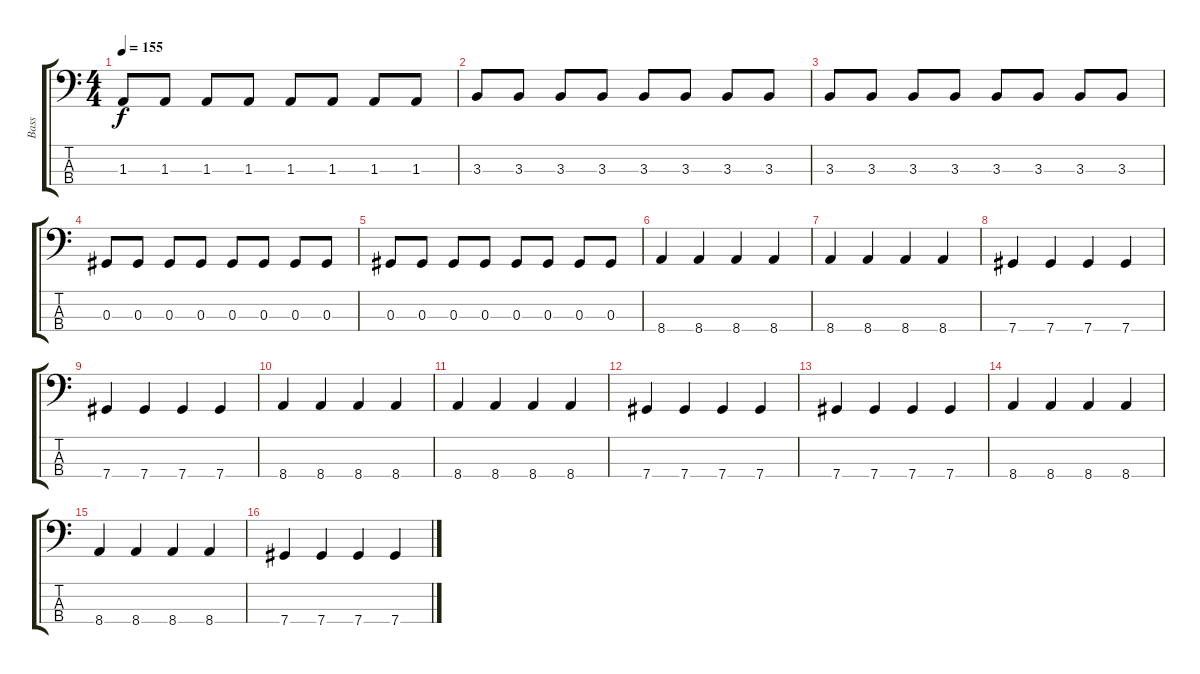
\track ("Bass" "Bass") {instrument electricbasspick}
\staff {score tabs}
\tuning (Gb2 Db2 Ab1 Db1) {hide}
\ts (4 4)
\tempo 155
\clef f4
\ks c
1.3.8{dy f} 1.3.8 1.3.8 1.3.8 1.3.8 1.3.8 1.3.8 1.3.8 |
3.3.8 3.3.8 3.3.8 3.3.8 3.3.8 3.3.8 3.3.8 3.3.8 |
3.3.8 3.3.8 3.3.8 3.3.8 3.3.8 3.3.8 3.3.8 3.3.8 |
0.3.8 0.3.8 0.3.8 0.3.8 0.3.8 0.3.8 0.3.8 0.3.8 |
0.3.8 0.3.8 0.3.8 0.3.8 0.3.8 0.3.8 0.3.8 0.3.8 |
8.4.4 8.4.4 8.4.4 8.4.4 |
8.4.4 8.4.4 8.4.4 8.4.4 |
7.4.4 7.4.4 7.4.4 7.4.4 |
7.4.4 7.4.4 7.4.4 7.4.4 |
8.4.4 8.4.4 8.4.4 8.4.4 |
8.4.4 8.4.4 8.4.4 8.4.4 |
7.4.4 7.4.4 7.4.4 7.4.4 |
7.4.4 7.4.4 7.4.4 7.4.4 |
8.4.4 8.4.4 8.4.4 8.4.4 |
8.4.4 8.4.4 8.4.4 8.4.4 |
7.4.4 7.4.4 7.4.4 7.4.4
